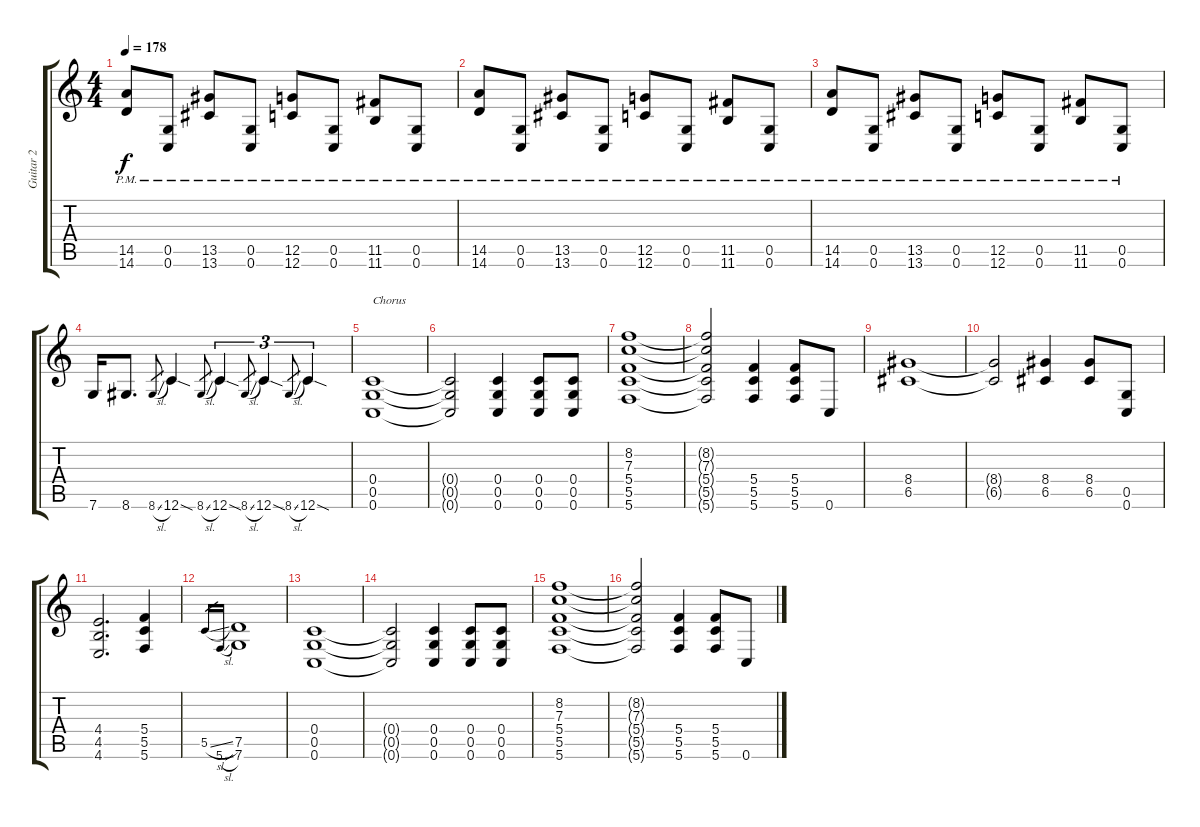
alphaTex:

\track ("Guitar 2" "Guitar 2") {instrument distortionguitar}
\staff {score tabs}
\tuning (D4 A3 F3 C3 G2 C2) {hide}
\ts (4 4)
\tempo 178
\clef g2
\ks c
(14.5{pm} 14.6{pm}).8{dy f} (0.5{pm} 0.6{pm}).8 (13.5{pm} 13.6{pm}).8 (0.5{pm} 0.6{pm}).8 (12.5{pm} 12.6{pm}).8 (0.5{pm} 0.6{pm}).8 (11.5{pm} 11.6{pm}).8 (0.5{pm} 0.6{pm}).8 |
(14.5{pm} 14.6{pm}).8 (0.5{pm} 0.6{pm}).8 (13.5{pm} 13.6{pm}).8 (0.5{pm} 0.6{pm}).8 (12.5{pm} 12.6{pm}).8 (0.5{pm} 0.6{pm}).8 (11.5{pm} 11.6{pm}).8 (0.5{pm} 0.6{pm}).8 |
(14.5{pm} 14.6{pm}).8 (0.5{pm} 0.6{pm}).8 (13.5{pm} 13.6{pm}).8 (0.5{pm} 0.6{pm}).8 (12.5{pm} 12.6{pm}).8 (0.5{pm} 0.6{pm}).8 (11.5{pm} 11.6{pm}).8 (0.5{pm} 0.6{pm}).8 |
7.6.16 8.6.8{d} 8.6{sl}.8{gr} 12.6{sod}.4 8.6{sl}.8{gr} 12.6{sod}.4{tu (3 2)} 8.6{sl}.8{gr} 12.6{sod}.4{tu (3 2)} 8.6{sl}.8{gr} 12.6{sod}.4{tu (3 2)} |
(0.4 0.5 0.6).1{txt "Chorus"} |
(0.4{t} 0.5{t} 0.6{t}).2 (0.4 0.5 0.6).4 (0.4 0.5 0.6).8 (0.4 0.5 0.6).8 |
(8.2 7.3 5.4 5.5 5.6).1 |
(8.2{t} 7.3{t} 5.4{t} 5.5{t} 5.6{t}).2 (5.4 5.5 5.6).4 (5.4 5.5 5.6).8 0.6.8 |
(8.4 6.5).1 |
(8.4{t} 6.5{t}).2 (8.4 6.5).4 (8.4 6.5).8 (0.5 0.6).8 |
(4.4 4.5 4.6).2{d} (5.4 5.5 5.6).4 |
5.5{sl}.16{gr} 5.6{sl}.16{gr} (7.5 7.6).1 |
(0.4 0.5 0.6).1 |
(0.4{t} 0.5{t} 0.6{t}).2 (0.4 0.5 0.6).4 (0.4 0.5 0.6).8 (0.4 0.5 0.6).8 |
(8.2 7.3 5.4 5.5 5.6).1 |
(8.2{t} 7.3{t} 5.4{t} 5.5{t} 5.6{t}).2 (5.4 5.5 5.6).4 (5.4 5.5 5.6).8 0.6.8
